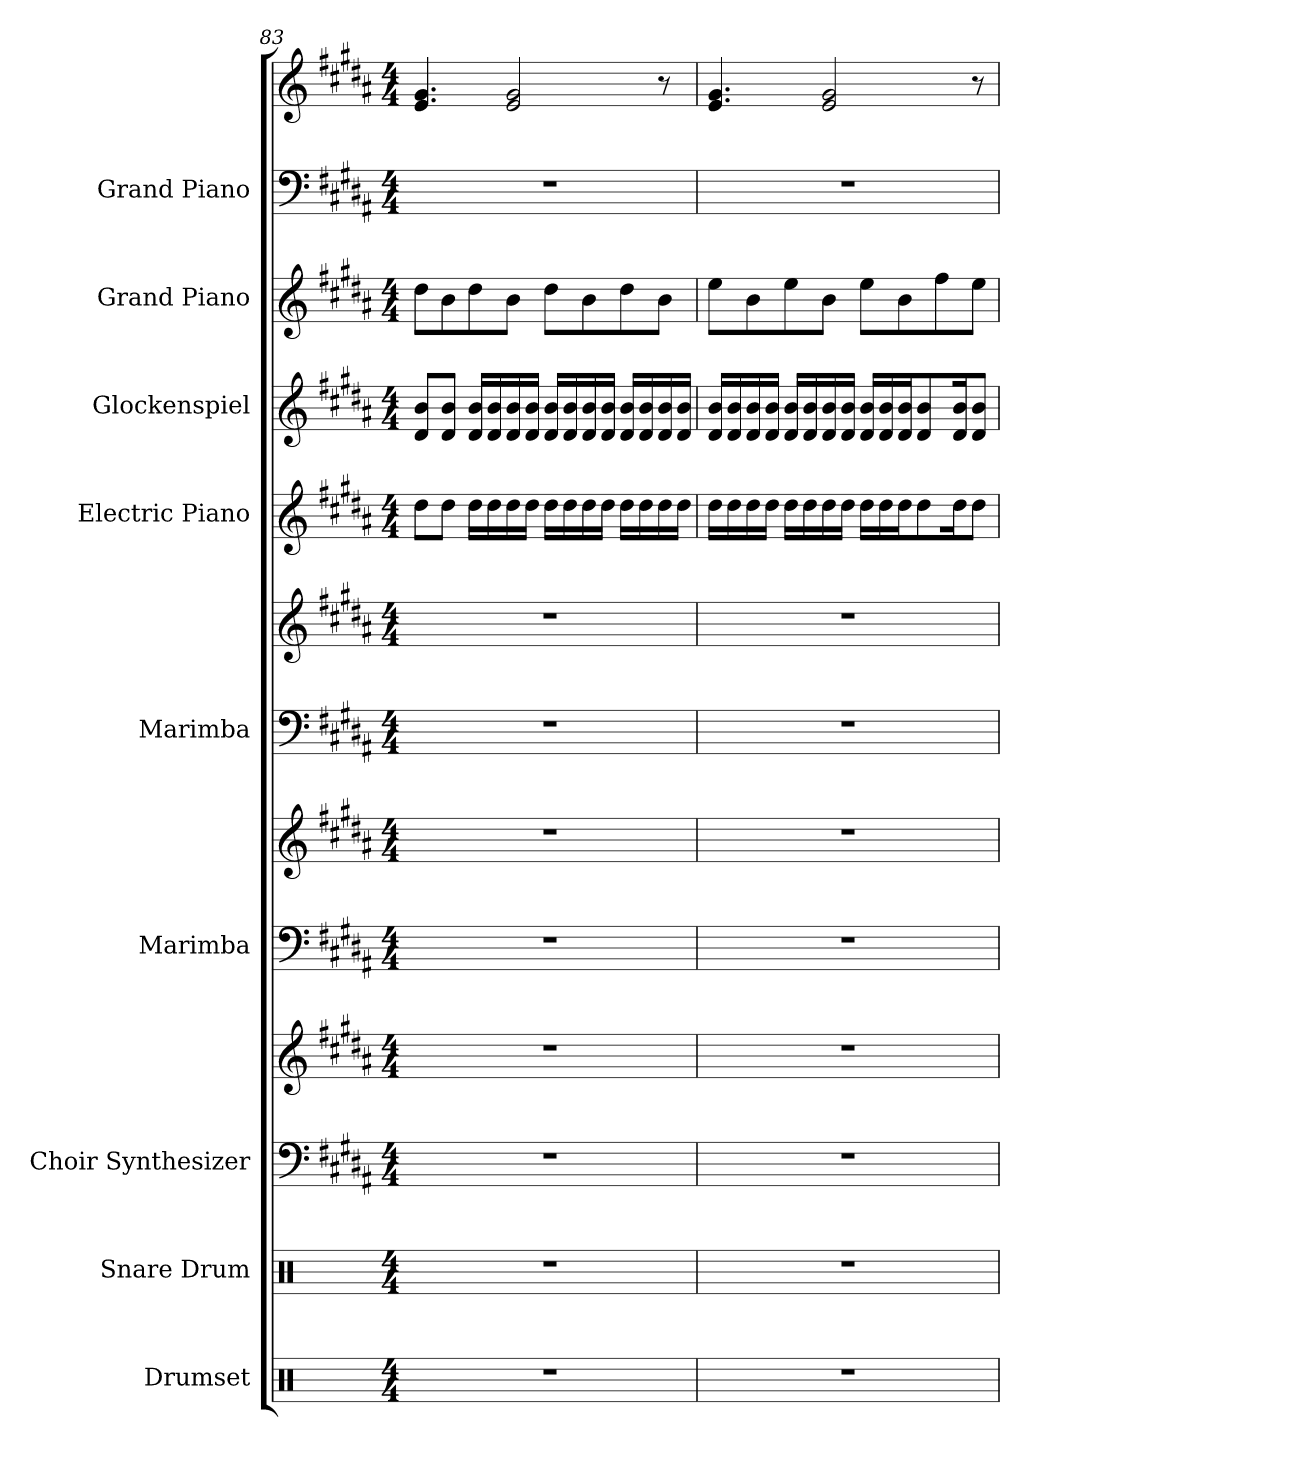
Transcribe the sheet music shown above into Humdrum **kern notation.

**kern	**kern	**kern	**kern	**kern	**kern	**kern	**kern	**kern	**kern	**kern	**kern	**kern
*part9	*part8	*part7	*part7	*part6	*part6	*part5	*part5	*part4	*part3	*part2	*part1	*part1
*staff13	*staff12	*staff11	*staff10	*staff9	*staff8	*staff7	*staff6	*staff5	*staff4	*staff3	*staff2	*staff1
*I"Drumset	*I"Snare Drum	*I"Choir Synthesizer	*	*I"Marimba	*	*I"Marimba	*	*I"Electric Piano	*I"Glockenspiel	*I"Grand Piano	*I"Grand Piano	*
*I'Drs.	*I'Sn. Dr.	*I'Synth.	*	*I'Mrm.	*	*I'Mrm.	*	*I'El. Pno.	*I'Glk.	*I'Pno.	*I'Pno.	*
*clefX	*clefX	*clefF4	*clefG2	*clefF4	*clefG2	*clefF4	*clefG2	*clefG2	*clefG2	*clefG2	*clefF4	*clefG2
*	*	*	*	*	*	*	*	*	*ITrd-14c-24	*	*	*
*k[]	*k[]	*k[f#c#g#d#a#]	*k[f#c#g#d#a#]	*k[f#c#g#d#a#]	*k[f#c#g#d#a#]	*k[f#c#g#d#a#]	*k[f#c#g#d#a#]	*k[f#c#g#d#a#]	*k[f#c#g#d#a#]	*k[f#c#g#d#a#]	*k[f#c#g#d#a#]	*k[f#c#g#d#a#]
*M4/4	*M4/4	*M4/4	*M4/4	*M4/4	*M4/4	*M4/4	*M4/4	*M4/4	*M4/4	*M4/4	*M4/4	*M4/4
=83	=83	=83	=83	=83	=83	=83	=83	=83	=83	=83	=83	=83
1r	1r	1r	1r	1r	1r	1r	1r	8dd#\L	8ddd#/ 8bbb/L	8dd#\L	1r	4.e/ 4.g#/
.	.	.	.	.	.	.	.	8dd#\J	8ddd#/ 8bbb/J	8b\	.	.
.	.	.	.	.	.	.	.	16dd#\LL	16ddd#/ 16bbb/LL	8dd#\	.	.
.	.	.	.	.	.	.	.	16dd#\	16ddd#/ 16bbb/	.	.	.
.	.	.	.	.	.	.	.	16dd#\	16ddd#/ 16bbb/	8b\J	.	2e/ 2g#/
.	.	.	.	.	.	.	.	16dd#\JJ	16ddd#/ 16bbb/JJ	.	.	.
.	.	.	.	.	.	.	.	16dd#\LL	16ddd#/ 16bbb/LL	8dd#\L	.	.
.	.	.	.	.	.	.	.	16dd#\	16ddd#/ 16bbb/	.	.	.
.	.	.	.	.	.	.	.	16dd#\	16ddd#/ 16bbb/	8b\	.	.
.	.	.	.	.	.	.	.	16dd#\JJ	16ddd#/ 16bbb/JJ	.	.	.
.	.	.	.	.	.	.	.	16dd#\LL	16ddd#/ 16bbb/LL	8dd#\	.	.
.	.	.	.	.	.	.	.	16dd#\	16ddd#/ 16bbb/	.	.	.
.	.	.	.	.	.	.	.	16dd#\	16ddd#/ 16bbb/	8b\J	.	8r
.	.	.	.	.	.	.	.	16dd#\JJ	16ddd#/ 16bbb/JJ	.	.	.
=84	=84	=84	=84	=84	=84	=84	=84	=84	=84	=84	=84	=84
1r	1r	1r	1r	1r	1r	1r	1r	16dd#\LL	16ddd#/ 16bbb/LL	8ee\L	1r	4.e/ 4.g#/
.	.	.	.	.	.	.	.	16dd#\	16ddd#/ 16bbb/	.	.	.
.	.	.	.	.	.	.	.	16dd#\	16ddd#/ 16bbb/	8b\	.	.
.	.	.	.	.	.	.	.	16dd#\JJ	16ddd#/ 16bbb/JJ	.	.	.
.	.	.	.	.	.	.	.	16dd#\LL	16ddd#/ 16bbb/LL	8ee\	.	.
.	.	.	.	.	.	.	.	16dd#\	16ddd#/ 16bbb/	.	.	.
.	.	.	.	.	.	.	.	16dd#\	16ddd#/ 16bbb/	8b\J	.	2e/ 2g#/
.	.	.	.	.	.	.	.	16dd#\JJ	16ddd#/ 16bbb/JJ	.	.	.
.	.	.	.	.	.	.	.	16dd#\LL	16ddd#/ 16bbb/LL	8ee\L	.	.
.	.	.	.	.	.	.	.	16dd#\	16ddd#/ 16bbb/	.	.	.
.	.	.	.	.	.	.	.	16dd#\J	16ddd#/ 16bbb/J	8b\	.	.
.	.	.	.	.	.	.	.	8dd#\	8ddd#/ 8bbb/	.	.	.
.	.	.	.	.	.	.	.	.	.	8ff#\	.	.
.	.	.	.	.	.	.	.	16dd#\K	16ddd#/ 16bbb/K	.	.	.
.	.	.	.	.	.	.	.	8dd#\J	8ddd#/ 8bbb/J	8ee\J	.	8r
=	=	=	=	=	=	=	=	=	=	=	=	=
*-	*-	*-	*-	*-	*-	*-	*-	*-	*-	*-	*-	*-
